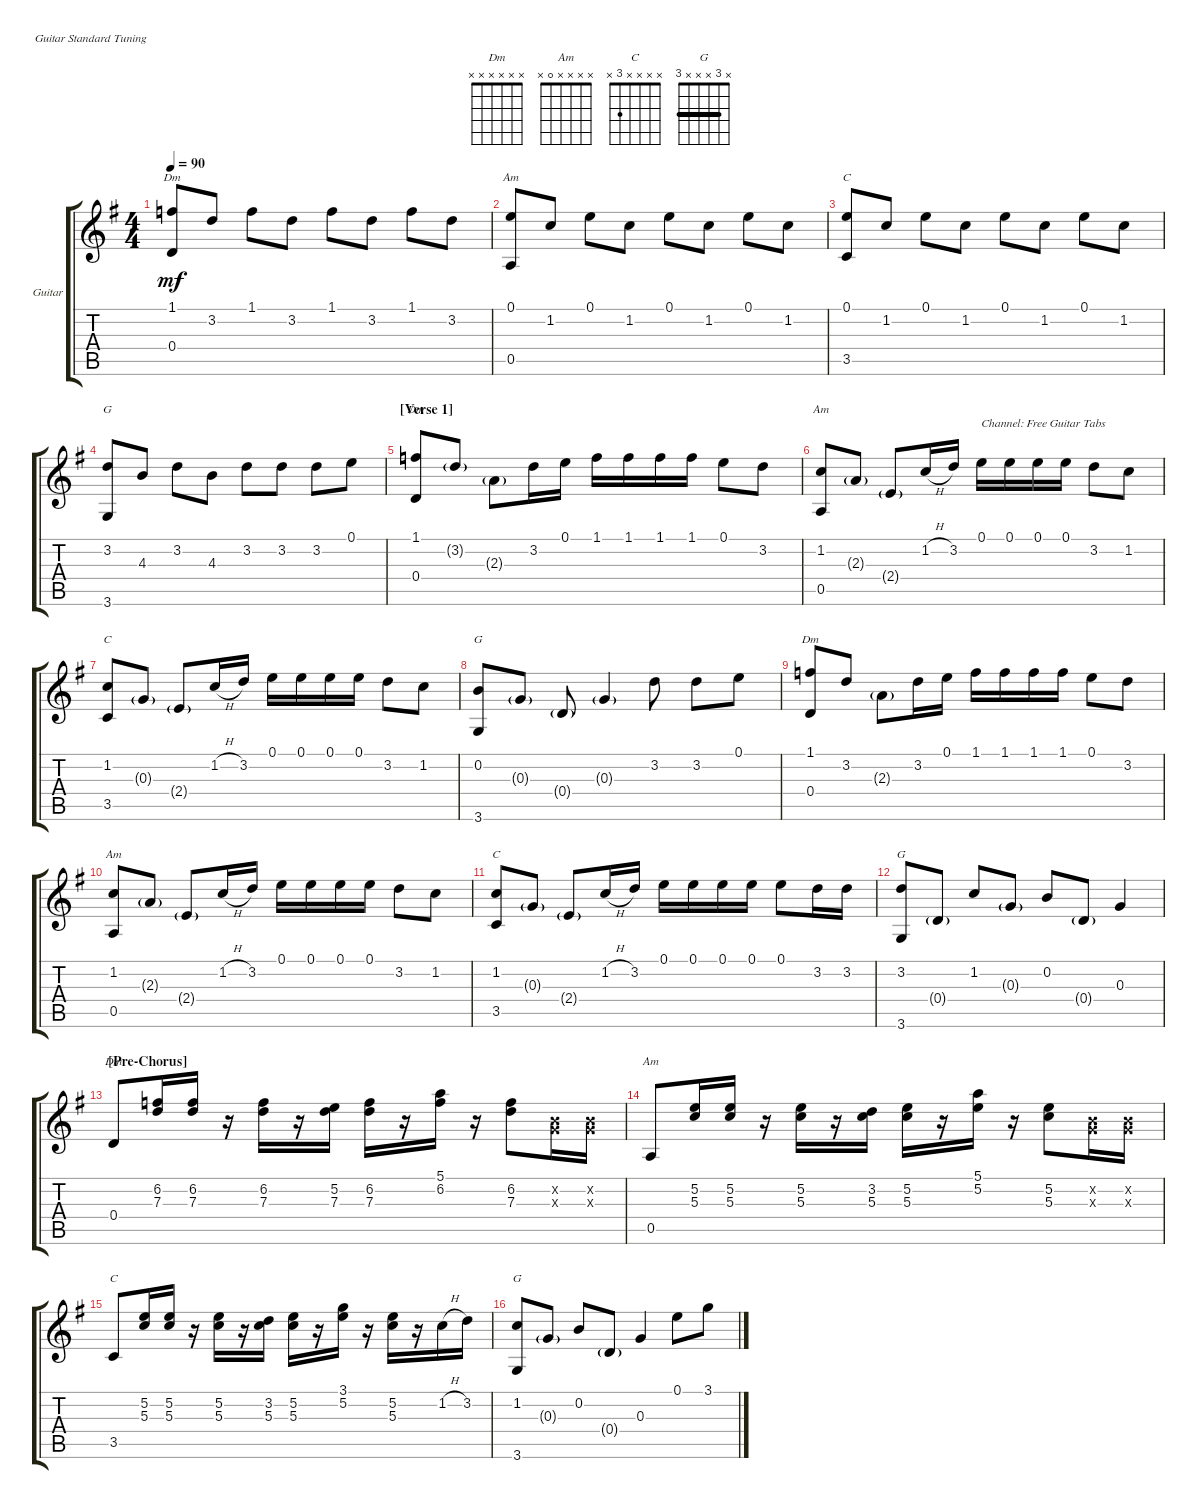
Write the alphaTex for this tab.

\bracketExtendMode groupsimilarinstruments
\firstSystemTrackNameOrientation horizontal
\otherSystemsTrackNameOrientation horizontal
\track ("" "Guitar") {instrument acousticguitarsteel}
\staff {score tabs}
\tuning (E4 B3 G3 D3 A2 E2)
\chord ("Dm" 1 x x x x x)
\chord ("Am" 0 x x x x x)
\chord ("C" 0 x x x x x)
\chord ("G" x 3 x x x x)
\chord ("Am" x 1 x x x x)
\chord ("C" x 1 x x 3 x)
\chord ("G" x 0 x x x x)
\chord ("Am" x 1 x x 0 x)
\chord ("C" x 1 x x x x)
\chord ("G" x 3 x x x 3) {barre 3}
\chord ("Dm" x x x x x x)
\chord ("Am" x x x x 0 x)
\chord ("C" x x x x 3 x)
\ts (4 4)
\beaming (8 2 2 2 2)
\tempo 90
\clef g2
\ks g
(1.1 0.4).8{ch "Dm" dy mf instrument acousticguitarsteel} 3.2.8 1.1.8 3.2.8 1.1.8 3.2.8 1.1.8 3.2.8 |
(0.1 0.5).8{ch "Am"} 1.2.8 0.1.8 1.2.8 0.1.8 1.2.8 0.1.8 1.2.8 |
(0.1 3.5).8{ch "C"} 1.2.8 0.1.8 1.2.8 0.1.8 1.2.8 0.1.8 1.2.8 |
(3.2 3.6).8{ch "G"} 4.3.8 3.2.8 4.3.8 3.2.8 3.2.8 3.2.8 0.1.8 |
\section ("" "[Verse 1]")
(1.1 0.4).8{ch "Dm"} 3.2{g}.8 2.3{g}.8 3.2.16 0.1.16 1.1.16 1.1.16 1.1.16 1.1.16 0.1.8 3.2.8 |
(1.2 0.5).8{ch "Am"} 2.3{g}.8 2.4{g}.8 1.2{h}.16 3.2.16 0.1.16{txt "Channel: Free Guitar Tabs"} 0.1.16 0.1.16 0.1.16 3.2.8 1.2.8 |
(1.2 3.5).8{ch "C"} 0.3{g}.8 2.4{g}.8 1.2{h}.16 3.2.16 0.1.16 0.1.16 0.1.16 0.1.16 3.2.8 1.2.8 |
(0.2 3.6).8{ch "G"} 0.3{g}.8 0.4{g}.8 0.3{g}.4 3.2.8 3.2.8 0.1.8 |
(1.1 0.4).8{ch "Dm"} 3.2.8 2.3{g}.8 3.2.16 0.1.16 1.1.16 1.1.16 1.1.16 1.1.16 0.1.8 3.2.8 |
(1.2 0.5).8{ch "Am"} 2.3{g}.8 2.4{g}.8 1.2{h}.16 3.2.16 0.1.16 0.1.16 0.1.16 0.1.16 3.2.8 1.2.8 |
(1.2 3.5).8{ch "C"} 0.3{g}.8 2.4{g}.8 1.2{h}.16 3.2.16 0.1.16 0.1.16 0.1.16 0.1.16 0.1.8 3.2.16 3.2.16 |
(3.2 3.6).8{ch "G"} 0.4{g}.8 1.2.8 0.3{g}.8 0.2.8 0.4{g}.8 0.3.4 |
\section ("" "[Pre-Chorus]")
0.4.8{ch "Dm"} (6.2 7.3).16 (6.2 7.3).16 r.16 (6.2 7.3).16 r.16 (5.2 7.3).16 (6.2 7.3).16 r.16 (5.1 6.2).16 r.16 (6.2 7.3).8 (0.2{x} 0.3{x}).16 (0.3{x} 0.2{x}).16 |
0.5.8{ch "Am"} (5.2 5.3).16 (5.2 5.3).16 r.16 (5.2 5.3).16 r.16 (3.2 5.3).16 (5.2 5.3).16 r.16 (5.1 5.2).16 r.16 (5.2 5.3).8 (0.2{x} 0.3{x}).16 (0.3{x} 0.2{x}).16 |
3.5.8{ch "C"} (5.2 5.3).16 (5.2 5.3).16 r.16 (5.2 5.3).16 r.16 (3.2 5.3).16 (5.2 5.3).16 r.16 (3.1 5.2).16 r.16 (5.2 5.3).16 r.16 1.2{h}.16 3.2.16 |
(1.2 3.6).8{ch "G"} 0.3{g}.8 0.2.8 0.4{g}.8 0.3.4 0.1.8 3.1.8
